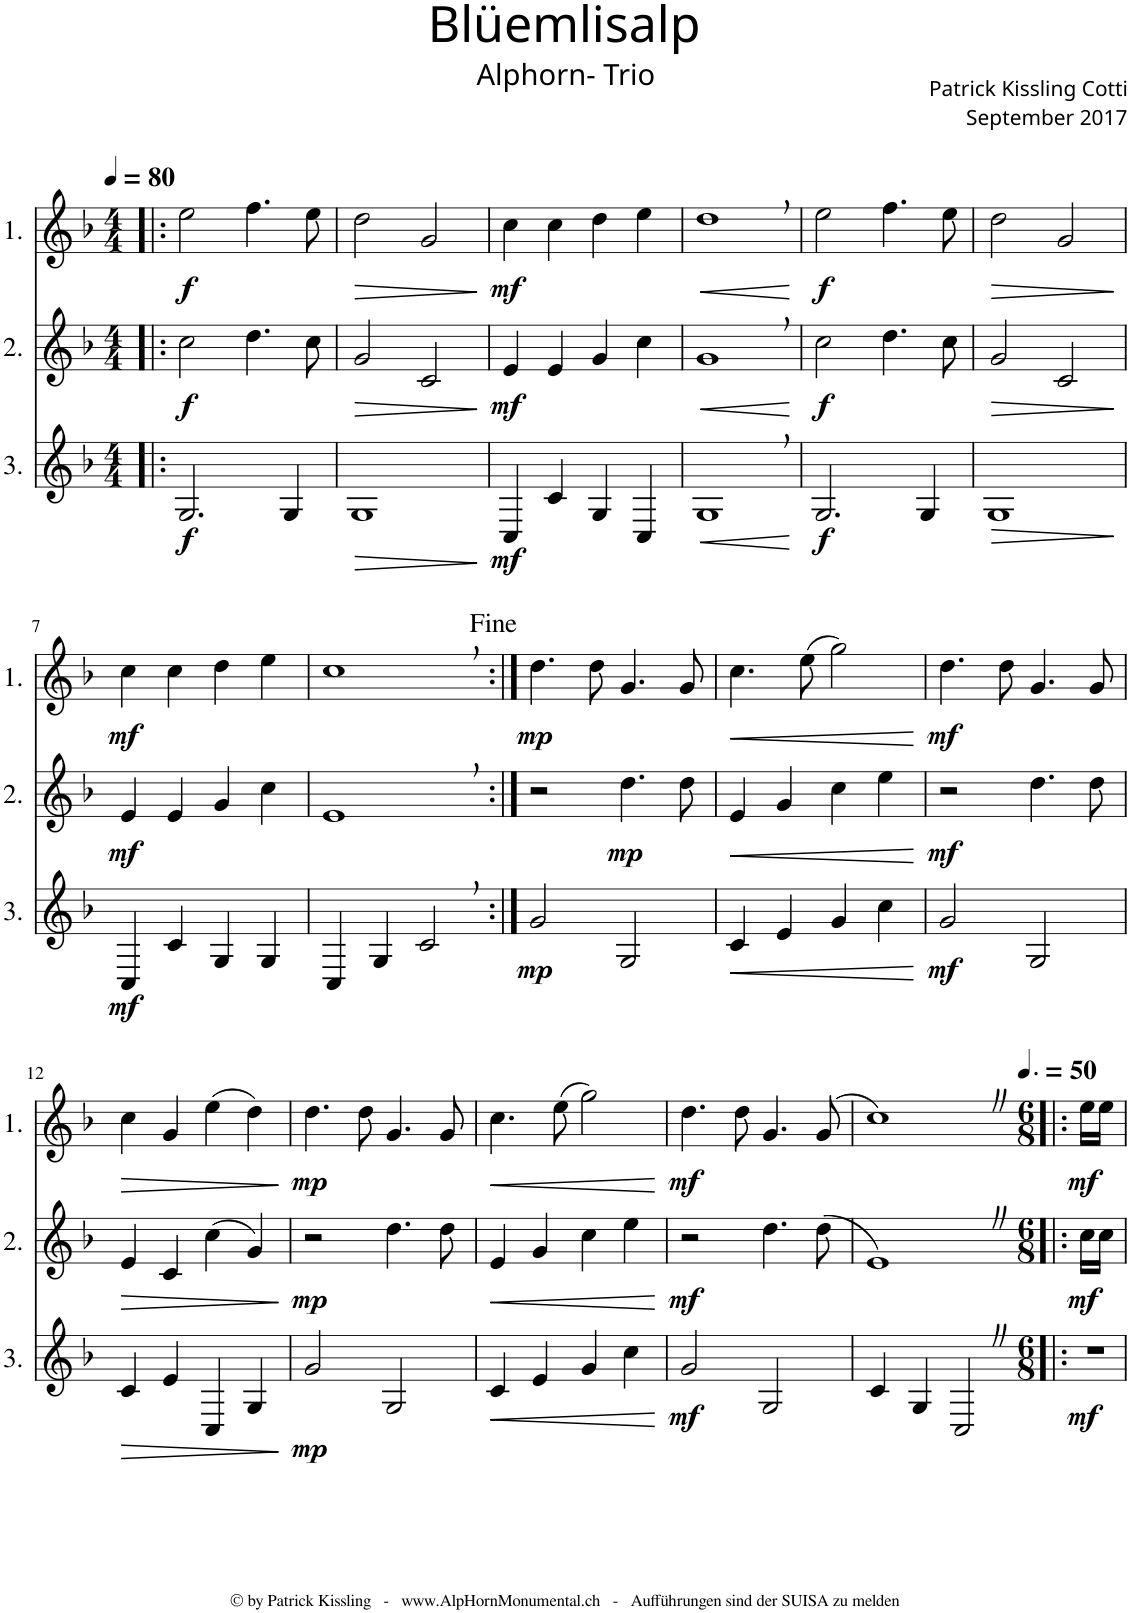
**kern	**dynam	**kern	**dynam	**kern	**dynam
*part3	*part3	*part2	*part2	*part1	*part1
*staff3	*staff3	*staff2	*staff2	*staff1	*staff1
*I"3.	*	*I"2.	*	*I"1.	*
*clefG2	*	*clefG2	*	*clefG2	*
*Trd4c7	*	*Trd4c7	*	*Trd4c7	*
*k[b-]	*	*k[b-]	*	*k[b-]	*
*M4/4	*	*M4/4	*	*M4/4	*
*MM80	*	*MM80	*	*MM80	*
=1!|:	=1!|:	=1!|:	=1!|:	=1!|:	=1!|:
!	!LO:DY:b	!	!LO:DY:b	!	!LO:DY:b
2.G/	f	2cc\	f	2ee\	f
.	.	4.dd\	.	4.ff\	.
4G/	.	.	.	.	.
.	.	8cc\	.	8ee\	.
=2	=2	=2	=2	=2	=2
!	!LO:HP:b	!	!LO:HP:b	!	!LO:HP:b
1G	>	2g/	>	2dd\	>
.	.	2c/	.	2g/	.
.	]	.	]	.	]
=3	=3	=3	=3	=3	=3
!	!LO:DY:b	!	!LO:DY:b	!	!LO:DY:b
4C/	mf	4e/	mf	4cc\	mf
4c/	.	4e/	.	4cc\	.
4G/	.	4g/	.	4dd\	.
4C/	.	4cc\	.	4ee\	.
=4	=4	=4	=4	=4	=4
!	!LO:HP:b	!	!LO:HP:b	!	!LO:HP:b
1G,	<	1g,	<	1dd,	<
.	[	.	[	.	[
=5	=5	=5	=5	=5	=5
!	!LO:DY:b	!	!LO:DY:b	!	!LO:DY:b
2.G/	f	2cc\	f	2ee\	f
.	.	4.dd\	.	4.ff\	.
4G/	.	.	.	.	.
.	.	8cc\	.	8ee\	.
=6	=6	=6	=6	=6	=6
!	!LO:HP:b	!	!LO:HP:b	!	!LO:HP:b
1G	>	2g/	>	2dd\	>
.	.	2c/	.	2g/	.
.	]	.	]	.	]
!!LO:LB:g=z
=7	=7	=7	=7	=7	=7
!	!LO:DY:b	!	!LO:DY:b	!	!LO:DY:b
4C/	mf	4e/	mf	4cc\	mf
4c/	.	4e/	.	4cc\	.
4G/	.	4g/	.	4dd\	.
4G/	.	4cc\	.	4ee\	.
=8	=8	=8	=8	=8	=8
4C/	.	1e,	.	1cc,	.
4G/	.	.	.	.	.
2c,/	.	.	.	.	.
=9:|!	=9:|!	=9:|!	=9:|!	=9:|!	=9:|!
!	!LO:DY:b	!	!	!	!LO:DY:b
2g/	mp	2r	.	4.dd\	mp
.	.	.	.	8dd\	.
!	!	!	!LO:DY:b	!	!
2G/	.	4.dd\	mp	4.g/	.
.	.	8dd\	.	8g/	.
=10	=10	=10	=10	=10	=10
!	!LO:HP:b	!	!LO:HP:b	!	!LO:HP:b
4c/	<	4e/	<	4.cc\	<
4e/	.	4g/	.	.	.
.	.	.	.	(8ee\	.
4g/	.	4cc\	.	2gg\)	.
4cc\	.	4ee\	.	.	.
.	[	.	[	.	[
=11	=11	=11	=11	=11	=11
!	!LO:DY:b	!	!LO:DY:b	!	!LO:DY:b
2g/	mf	2r	mf	4.dd\	mf
.	.	.	.	8dd\	.
2G/	.	4.dd\	.	4.g/	.
.	.	8dd\	.	8g/	.
!!LO:LB:g=z
=12	=12	=12	=12	=12	=12
!	!LO:HP:b	!	!LO:HP:b	!	!LO:HP:b
4c/	>	4e/	>	4cc\	>
4e/	.	4c/	.	4g/	.
4C/	.	(4cc\	.	(4ee\	.
4G/	.	4g/)	.	4dd\)	.
.	]	.	]	.	]
=13	=13	=13	=13	=13	=13
!	!LO:DY:b	!	!LO:DY:b	!	!LO:DY:b
2g/	mp	2r	mp	4.dd\	mp
.	.	.	.	8dd\	.
2G/	.	4.dd\	.	4.g/	.
.	.	8dd\	.	8g/	.
=14	=14	=14	=14	=14	=14
!	!LO:HP:b	!	!LO:HP:b	!	!LO:HP:b
4c/	<	4e/	<	4.cc\	<
4e/	.	4g/	.	.	.
.	.	.	.	(8ee\	.
4g/	.	4cc\	.	2gg\)	.
4cc\	.	4ee\	.	.	.
.	[	.	[	.	[
=15	=15	=15	=15	=15	=15
!	!LO:DY:b	!	!LO:DY:b	!	!LO:DY:b
2g/	mf	2r	mf	4.dd\	mf
.	.	.	.	8dd\	.
2G/	.	4.dd\	.	4.g/	.
.	.	(8dd\	.	(8g/	.
=16	=16	=16	=16	=16	=16
4c/	.	1eZ)	.	1ccZ)	.
4G/	.	.	.	.	.
2CZ/	.	.	.	.	.
=17!|:	=17!|:	=17!|:	=17!|:	=17!|:	=17!|:
*M6/8	*	*M6/8	*	*M6/8	*
*	*	*	*	*MM75	*
!	!LO:DY:b	!	!LO:DY:b	!	!LO:DY:b
2.r	mf	16cc\LL	mf	16ee\LL	mf
.	.	16cc\JJ	.	16ee\JJ	.
.	.	2ryy	.	2ryy	.
.	.	8ryy	.	8ryy	.
=	=	=	=	=	=
*-	*-	*-	*-	*-	*-
